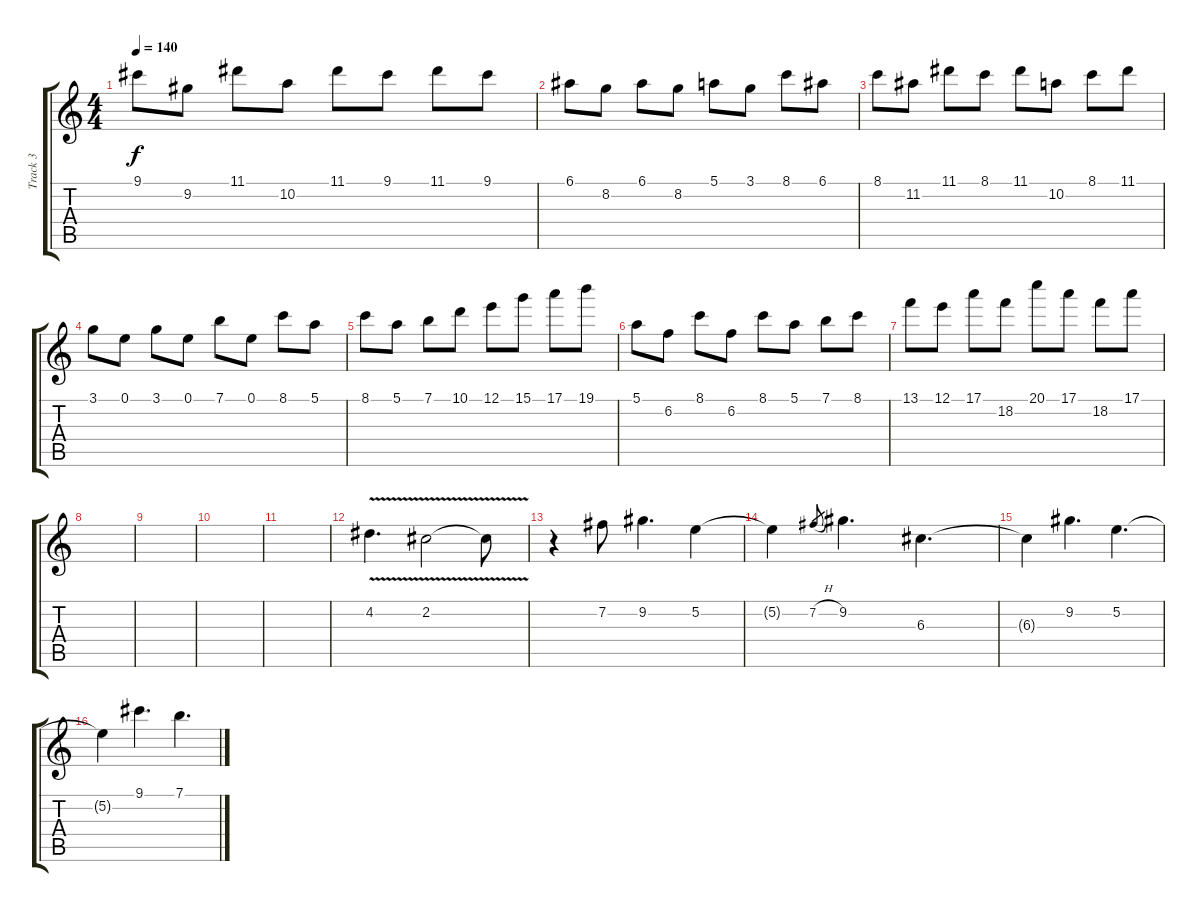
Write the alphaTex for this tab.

\track ("Track 3" "Track 3") {instrument electricguitarjazz}
\staff {score tabs}
\tuning (E4 B3 G3 D3 A2 E2) {hide}
\ts (4 4)
\tempo 140
\clef g2
\ks c
9.1.8{dy f} 9.2.8 11.1.8 10.2.8 11.1.8 9.1.8 11.1.8 9.1.8 |
6.1.8 8.2.8 6.1.8 8.2.8 5.1.8 3.1.8 8.1.8 6.1.8 |
8.1.8 11.2.8 11.1.8 8.1.8 11.1.8 10.2.8 8.1.8 11.1.8 |
3.1.8 0.1.8 3.1.8 0.1.8 7.1.8 0.1.8 8.1.8 5.1.8 |
8.1.8 5.1.8 7.1.8 10.1.8 12.1.8 15.1.8 17.1.8 19.1.8 |
5.1.8 6.2.8 8.1.8 6.2.8 8.1.8 5.1.8 7.1.8 8.1.8 |
13.1.8 12.1.8 17.1.8 18.2.8 20.1.8 17.1.8 18.2.8 17.1.8 |
|
|
|
|
4.2{v}.4{d} 2.2{v}.2 2.2{t}.8 |
r.4 7.2.8 9.2.4{d} 5.2.4 |
5.2{t}.4 7.2{h}.8{gr} 9.2.4{d} 6.3.4{d} |
6.3{t}.4 9.2.4{d} 5.2.4{d} |
5.2{t}.4 9.1.4{d} 7.1.4{d}
